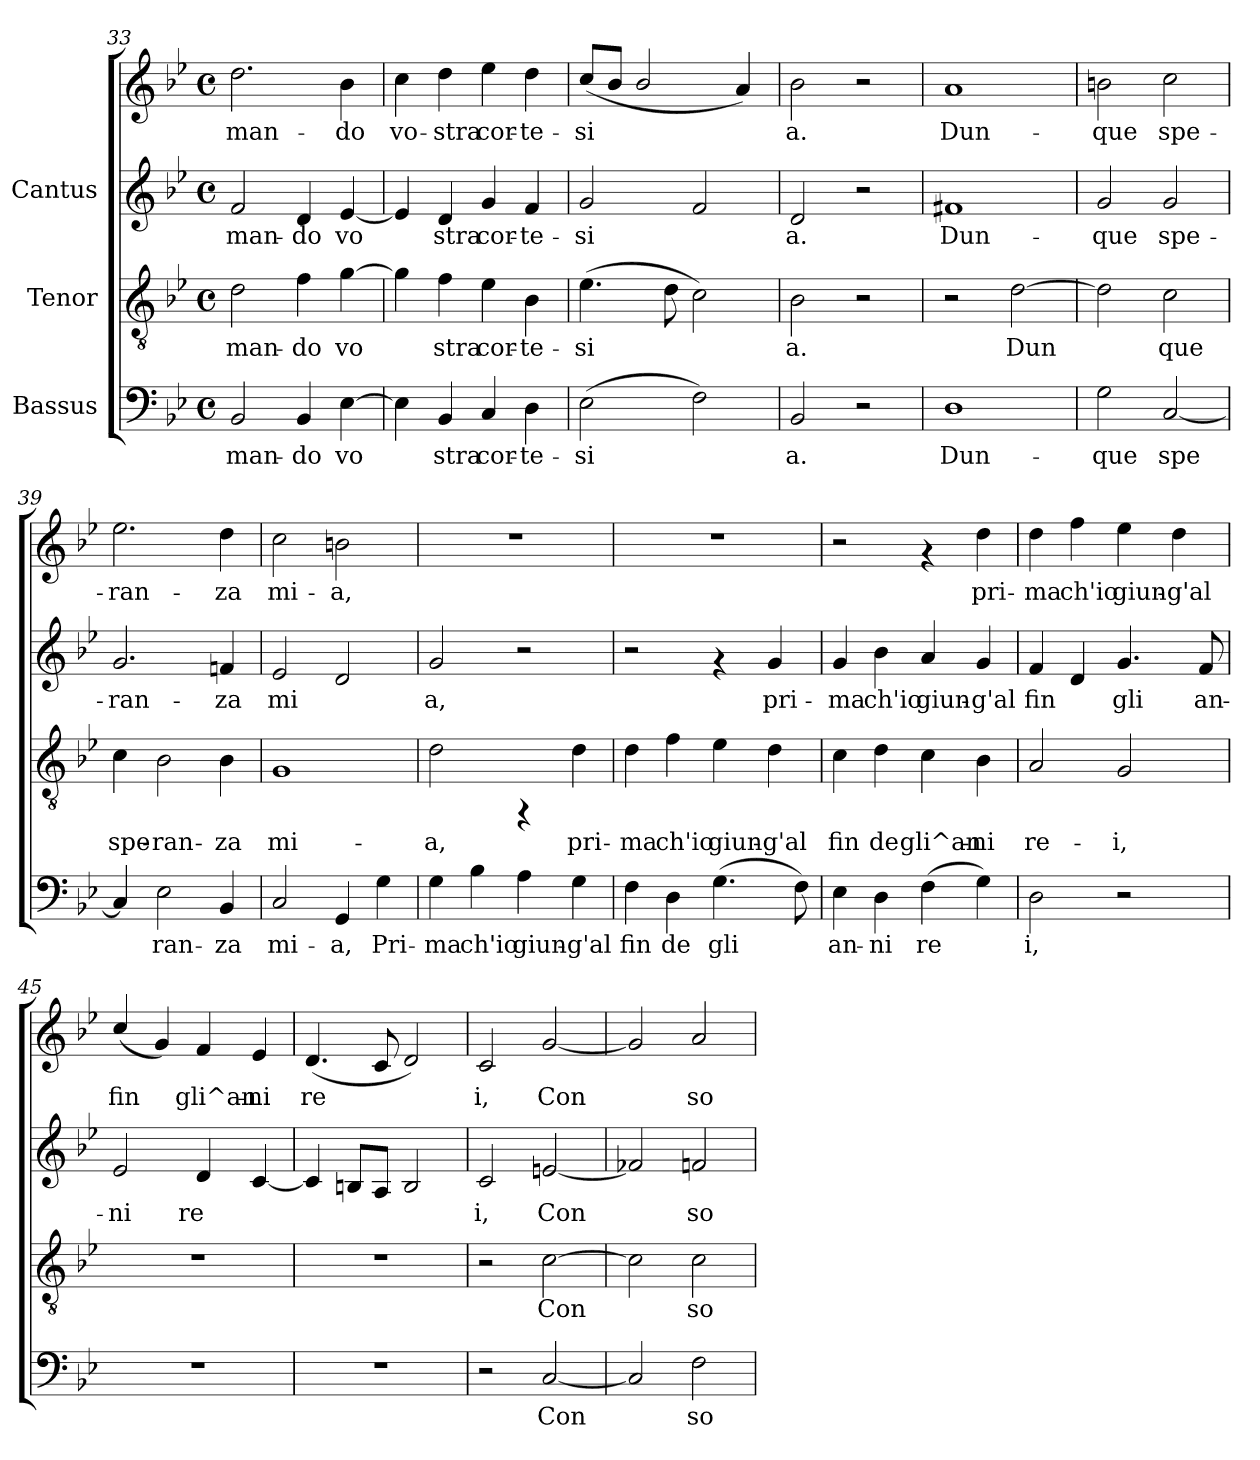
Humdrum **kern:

**kern	**text	**kern	**text	**kern	**text	**kern	**text
*part3	*part3	*part2	*part2	*part1	*part1	*part1	*part1
*staff4	*staff4	*staff3	*staff3	*staff2	*staff2	*staff1	*staff1
*I"Bassus	*	*I"Tenor	*	*I"Cantus	*	*	*
*clefF4	*	*clefGv2	*	*clefG2	*	*clefG2	*
*k[b-e-]	*	*k[b-e-]	*	*k[b-e-]	*	*k[b-e-]	*
*B-:	*	*B-:	*	*B-:	*	*B-:	*
*M4/4	*	*M4/4	*	*M4/4	*	*M4/4	*
*met(c)	*	*met(c)	*	*met(c)	*	*met(c)	*
=33	=33	=33	=33	=33	=33	=33	=33
!	!LO:LY:b:cj	!	!LO:LY:b:cj	!	!LO:LY:b:cj	!	!LO:LY:b:cj
2BB-/	-man-	2d\	-man-	2f/	man-	2.dd\	-man-
!	!LO:LY:b:cj	!	!LO:LY:b:cj	!	!LO:LY:b:cj	!	!
4BB-/	-do	4f\	-do	4d/	-do	.	.
!	!LO:LY:b:cj	!	!LO:LY:b:cj	!	!LO:LY:b:cj	!	!LO:LY:b:cj
[>4E-\	vo-	[>4g\	vo-	[<4e-/	vo-	4b-\	-do
!!LO:PB:g=z
=34	=34	=34	=34	=34	=34	=34	=34
!	!LO:LY:b:cj	!	!LO:LY:b:cj	!	!LO:LY:b:cj	!	!LO:LY:b:cj
4E-\]	-	4g\]	-	4e-/]	-	4cc\	-vo-
!	!LO:LY:b:cj	!	!LO:LY:b:cj	!	!LO:LY:b:cj	!	!LO:LY:b:cj
4BB-/	stra	4f\	stra	4d/	stra	4dd\	-stra
!	!LO:LY:b:cj	!	!LO:LY:b:cj	!	!LO:LY:b:cj	!	!LO:LY:b:cj
4C/	cor-	4e-\	cor-	4g/	cor-	4ee-\	cor-
!	!LO:LY:b:cj	!	!LO:LY:b:cj	!	!LO:LY:b:cj	!	!LO:LY:b:cj
4D\	-te-	4B-\	-te-	4f/	-te-	4dd\	-te-
=35	=35	=35	=35	=35	=35	=35	=35
!	!LO:LY:b:cj	!	!LO:LY:b:cj	!	!LO:LY:b:cj	!	!LO:LY:b:cj
(>2E-\	-si-	(>4.e-\	-si-	2g/	-si-	(<8cc/L	-si-
!	!	!	!	!	!	!	!LO:LY:b:cj
.	.	.	.	.	.	8b-/J	--
!	!	!	!	!	!	!	!LO:LY:b:cj
.	.	.	.	.	.	2b-/	--
!	!	!	!LO:LY:b:cj	!	!	!	!
.	.	8d\	--	.	.	.	.
!	!LO:LY:b:cj	!	!LO:LY:b:cj	!	!LO:LY:b:cj	!	!
2F\)	--	2c\)	--	2f/	--	.	.
!	!	!	!	!	!	!	!LO:LY:b:cj
.	.	.	.	.	.	4a/)	--
=36	=36	=36	=36	=36	=36	=36	=36
!	!LO:LY:b:cj	!	!LO:LY:b:cj	!	!LO:LY:b:cj	!	!LO:LY:b:cj
2BB-/	-a.	2B-\	-a.	2d/	a.	2b-\	-a.
2r	.	2r	.	2r	.	2r	.
=37	=37	=37	=37	=37	=37	=37	=37
!	!LO:LY:b:cj	!	!	!	!LO:LY:b:cj	!	!LO:LY:b:cj
1D	Dun-	2r	.	1f#X	-Dun-	1a	Dun-
!	!	!	!LO:LY:b:cj	!	!	!	!
.	.	[>2d\	Dun-	.	.	.	.
=38	=38	=38	=38	=38	=38	=38	=38
!	!LO:LY:b:cj	!	!LO:LY:b:cj	!	!LO:LY:b:cj	!	!LO:LY:b:cj
2G\	-que	2d\]	-	2g/	-que	2bn\	-que
!	!LO:LY:b:cj	!	!LO:LY:b:cj	!	!LO:LY:b:cj	!	!LO:LY:b:cj
[<2C/	spe-	2c\	que	2g/	spe-	2cc\	spe-
=39	=39	=39	=39	=39	=39	=39	=39
!	!LO:LY:b:cj	!	!LO:LY:b:cj	!	!LO:LY:b:cj	!	!LO:LY:b:cj
4C/]	-	4c\	spe-	2.g/	ran-	2.ee-\	-ran-
!	!LO:LY:b:cj	!	!LO:LY:b:cj	!	!	!	!
2E-\	ran-	2B-\	-ran-	.	.	.	.
!	!LO:LY:b:cj	!	!LO:LY:b:cj	!	!LO:LY:b:cj	!	!LO:LY:b:cj
4BB-/	-za	4B-\	-za	4fn/	-za	4dd\	-za
!!LO:LB:g=z
=40	=40	=40	=40	=40	=40	=40	=40
!	!LO:LY:b:cj	!	!LO:LY:b:cj	!	!LO:LY:b:cj	!	!LO:LY:b:cj
2C/	mi-	1G	mi-	2e-/	mi-	2cc\	mi-
!	!LO:LY:b:cj	!	!	!	!LO:LY:b:cj	!	!LO:LY:b:cj
4GG/	-a,	.	.	2d/	--	2bn\	-a,
!	!LO:LY:b:cj	!	!	!	!	!	!
4G\	Pri-	.	.	.	.	.	.
=41	=41	=41	=41	=41	=41	=41	=41
!	!LO:LY:b:cj	!	!LO:LY:b:cj	!	!LO:LY:b:cj	!	!
4G\	-ma	2d\	-a,	2g/	-a,	1r	.
!	!LO:LY:b:cj	!	!	!	!	!	!
4B-\	ch'io	.	.	.	.	.	.
!	!LO:LY:b:cj	!	!	!	!	!	!
4A\	giun-	4rFF	.	2r	.	.	.
!	!LO:LY:b:cj	!	!LO:LY:b:cj	!	!	!	!
4G\	-g'al	4d\	pri-	.	.	.	.
=42	=42	=42	=42	=42	=42	=42	=42
!	!LO:LY:b:cj	!	!LO:LY:b:cj	!	!	!	!
4F\	fin	4d\	-ma	2r	.	1r	.
!	!LO:LY:b:cj	!	!LO:LY:b:cj	!	!	!	!
4D\	de	4f\	ch'io	.	.	.	.
!	!LO:LY:b:cj	!	!LO:LY:b:cj	!	!	!	!
(>4.G\	gli	4e-\	giun-	4rf	.	.	.
!	!	!	!LO:LY:b:cj	!	!LO:LY:b:cj	!	!
.	.	4d\	-g'al	4g/	pri-	.	.
!	!LO:LY:b:cj	!	!	!	!	!	!
8F\)	.	.	.	.	.	.	.
=43	=43	=43	=43	=43	=43	=43	=43
!	!LO:LY:b:cj	!	!LO:LY:b:cj	!	!LO:LY:b:cj	!	!
4E-\	an-	4c\	fin	4g/	-ma	2r	.
!	!LO:LY:b:cj	!	!LO:LY:b:cj	!	!LO:LY:b:cj	!	!
4D\	-ni	4d\	de	4b-\	ch'io	.	.
!	!LO:LY:b:cj	!	!LO:LY:b:cj	!	!LO:LY:b:cj	!	!
(>4F\	re-	4c\	gli^an-	4a/	giun-	4rf	.
!	!LO:LY:b:cj	!	!LO:LY:b:cj	!	!LO:LY:b:cj	!	!LO:LY:b:cj
4G\)	--	4B-\	-ni	4g/	-g'al	4dd\	-pri-
!!LO:LB:g=z
=44	=44	=44	=44	=44	=44	=44	=44
!	!LO:LY:b:cj	!	!LO:LY:b:cj	!	!LO:LY:b:cj	!	!LO:LY:b:cj
2D\	-i,	2A/	re-	4f/	fin	4dd\	ma
!	!	!	!	!	!LO:LY:b:cj	!	!LO:LY:b:cj
.	.	.	.	4d/	.	4ff\	ch'io
!	!	!	!LO:LY:b:cj	!	!LO:LY:b:cj	!	!LO:LY:b:cj
2r	.	2G/	-i,	4.g/	gli	4ee-\	giun-
!	!	!	!	!	!	!	!LO:LY:b:cj
.	.	.	.	.	.	4dd\	-g'al
!	!	!	!	!	!LO:LY:b:cj	!	!
.	.	.	.	8f/	an-	.	.
=45	=45	=45	=45	=45	=45	=45	=45
!	!	!	!	!	!LO:LY:b:cj	!	!LO:LY:b:cj
1r	.	1r	.	2e-/	ni	(<4cc/	-fin
!	!	!	!	!	!	!	!LO:LY:b:cj
.	.	.	.	.	.	4g/)	.
!	!	!	!	!	!LO:LY:b:cj	!	!LO:LY:b:cj
.	.	.	.	4d/	re-	4f/	gli^an-
!	!	!	!	!	!LO:LY:b:cj	!	!LO:LY:b:cj
.	.	.	.	[<4c/	--	4e-/	-ni
=46	=46	=46	=46	=46	=46	=46	=46
!	!	!	!	!	!	!	!LO:LY:b:cj
1r	.	1r	.	4c/]	.	(<4.d/	-re-
.	.	.	.	8Bn/L	.	.	.
!	!	!	!	!	!	!	!LO:LY:b:cj
.	.	.	.	8A/J	.	8c/	--
!	!	!	!	!	!	!	!LO:LY:b:cj
.	.	.	.	2B/	.	2d/)	--
=47	=47	=47	=47	=47	=47	=47	=47
!	!	!	!	!	!LO:LY:b:cj	!	!LO:LY:b:cj
2r	.	2r	.	2c/	-i,	2c/	-i,
!	!LO:LY:b:cj	!	!LO:LY:b:cj	!	!LO:LY:b:cj	!	!LO:LY:b:cj
[<2C/	Con-	[>2c\	Con-	[<2en/	Con-	[<2g/	Con-
=48	=48	=48	=48	=48	=48	=48	=48
!	!LO:LY:b:cj	!	!LO:LY:b:cj	!	!LO:LY:b:cj	!	!LO:LY:b:cj
2C/]	-	2c\]	-	2f-X/]	-	2g/]	-
!	!LO:LY:b:cj	!	!LO:LY:b:cj	!	!LO:LY:b:cj	!	!LO:LY:b:cj
2F\	so-	2c\	so-	2fn/	so-	2a/	so-
=	=	=	=	=	=	=	=
*-	*-	*-	*-	*-	*-	*-	*-
